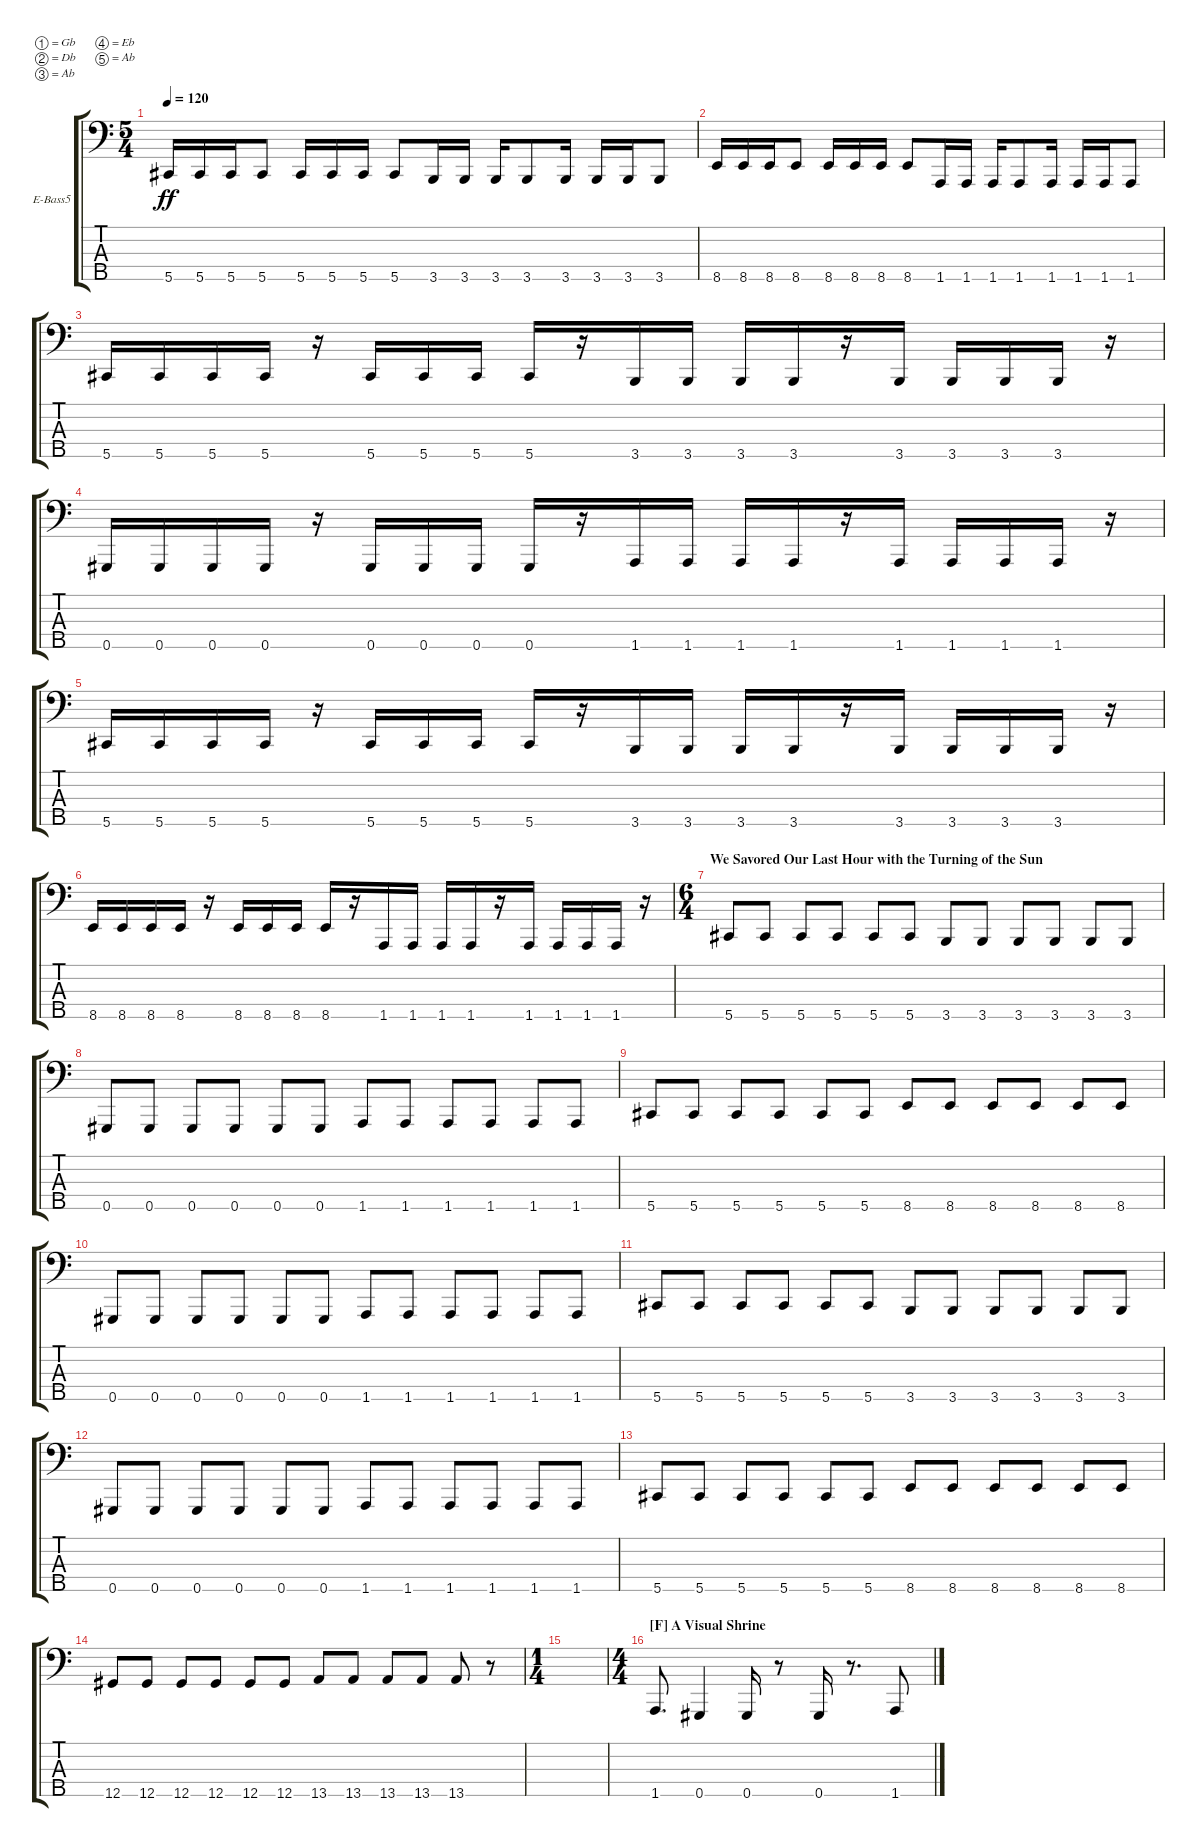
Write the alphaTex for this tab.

\defaultSystemsLayout 4
\bracketExtendMode groupsimilarinstruments
\firstSystemTrackNameOrientation horizontal
\otherSystemsTrackNameOrientation horizontal
\track ("Electric Bass" "E-Bass5") {instrument electricbassfinger}
\staff {score tabs}
\tuning (Gb2 Db2 Ab1 Eb1 Ab0)
\ts (5 4)
\tempo 120
\clef f4
\scale
0.333333
\ks c
5.5.16{dy ff} 5.5.16 5.5.16 5.5.8 5.5.16 5.5.16 5.5.16 5.5.8 3.5.16 3.5.16 3.5.16 3.5.8 3.5.16 3.5.16 3.5.16 3.5.8 |
\scale
0.333333 8.5.16 8.5.16 8.5.16 8.5.8 8.5.16 8.5.16 8.5.16 8.5.8 1.5.16 1.5.16 1.5.16 1.5.8 1.5.16 1.5.16 1.5.16 1.5.8 |
\scale
0.333333 5.5.16 5.5.16 5.5.16 5.5.16 r.16 5.5.16 5.5.16 5.5.16 5.5.16 r.16 3.5.16 3.5.16 3.5.16 3.5.16 r.16 3.5.16 3.5.16 3.5.16 3.5.16 r.16 |
\scale
0.333333 0.5.16 0.5.16 0.5.16 0.5.16 r.16 0.5.16 0.5.16 0.5.16 0.5.16 r.16 1.5.16 1.5.16 1.5.16 1.5.16 r.16 1.5.16 1.5.16 1.5.16 1.5.16 r.16 |
\scale
0.333333 5.5.16 5.5.16 5.5.16 5.5.16 r.16 5.5.16 5.5.16 5.5.16 5.5.16 r.16 3.5.16 3.5.16 3.5.16 3.5.16 r.16 3.5.16 3.5.16 3.5.16 3.5.16 r.16 |
\scale
0.256303 8.5.16 8.5.16 8.5.16 8.5.16 r.16 8.5.16 8.5.16 8.5.16 8.5.16 r.16 1.5.16 1.5.16 1.5.16 1.5.16 r.16 1.5.16 1.5.16 1.5.16 1.5.16 r.16 |
\ts (6 4)
\section ("" "We Savored Our Last Hour with the Turning of the Sun")
\scale
0.487395 5.5.8 5.5.8 5.5.8 5.5.8 5.5.8 5.5.8 3.5.8 3.5.8 3.5.8 3.5.8 3.5.8 3.5.8 |
\scale
0.256303 0.5.8 0.5.8 0.5.8 0.5.8 0.5.8 0.5.8 1.5.8 1.5.8 1.5.8 1.5.8 1.5.8 1.5.8 |
\scale
0.333333 5.5.8 5.5.8 5.5.8 5.5.8 5.5.8 5.5.8 8.5.8 8.5.8 8.5.8 8.5.8 8.5.8 8.5.8 |
\scale
0.333333 0.5.8 0.5.8 0.5.8 0.5.8 0.5.8 0.5.8 1.5.8 1.5.8 1.5.8 1.5.8 1.5.8 1.5.8 |
\scale
0.333333 5.5.8 5.5.8 5.5.8 5.5.8 5.5.8 5.5.8 3.5.8 3.5.8 3.5.8 3.5.8 3.5.8 3.5.8 |
\scale
0.333333 0.5.8 0.5.8 0.5.8 0.5.8 0.5.8 0.5.8 1.5.8 1.5.8 1.5.8 1.5.8 1.5.8 1.5.8 |
\scale
0.333333 5.5.8 5.5.8 5.5.8 5.5.8 5.5.8 5.5.8 8.5.8 8.5.8 8.5.8 8.5.8 8.5.8 8.5.8 |
\scale
0.333333 12.5.8 12.5.8 12.5.8 12.5.8 12.5.8 12.5.8 13.5.8 13.5.8 13.5.8 13.5.8 13.5.8 r.8 |
\ts (1 4)
\scale
0.395904 |
\ts (4 4)
\section ("F" "A Visual Shrine")
\scale
0.395904 1.5.8{d} 0.5.4 0.5.16 r.8 0.5.16 r.8{d} 1.5.8
